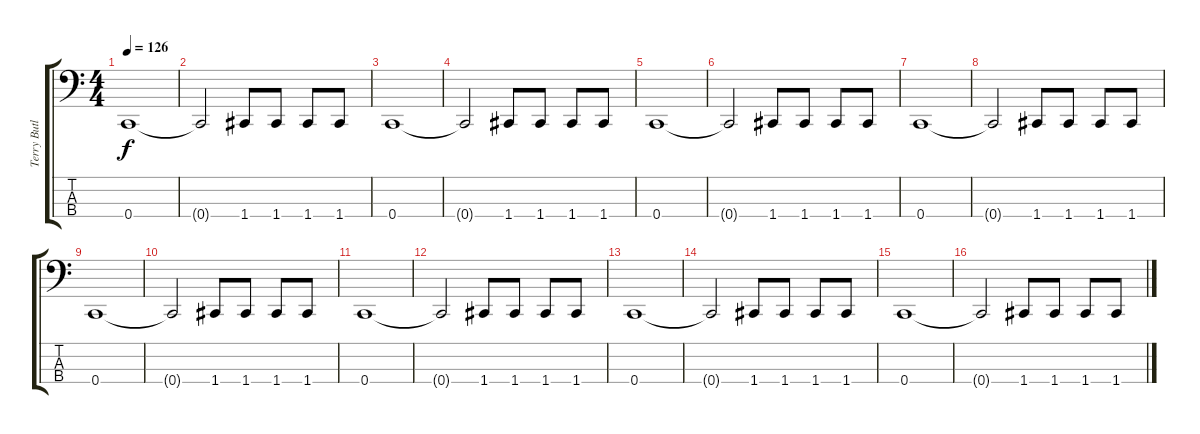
\track ("Terry Butler (Bass)" "Terry Butl") {instrument electricbasspick}
\staff {score tabs}
\tuning (Eb2 Bb1 F1 C1) {hide}
\ts (4 4)
\tempo 126
\clef f4
\ks c
0.4.1{dy f} |
0.4{t}.2 1.4.8 1.4.8 1.4.8 1.4.8 |
0.4.1 |
0.4{t}.2 1.4.8 1.4.8 1.4.8 1.4.8 |
0.4.1 |
0.4{t}.2 1.4.8 1.4.8 1.4.8 1.4.8 |
0.4.1 |
0.4{t}.2 1.4.8 1.4.8 1.4.8 1.4.8 |
0.4.1{volume 12} |
0.4{t}.2 1.4.8 1.4.8 1.4.8 1.4.8 |
0.4.1{volume 10} |
0.4{t}.2 1.4.8{volume 6} 1.4.8 1.4.8 1.4.8 |
0.4.1{volume 5} |
0.4{t}.2{volume 4} 1.4.8 1.4.8 1.4.8 1.4.8 |
0.4.1{volume 3} |
0.4{t}.2{volume 1} 1.4.8 1.4.8 1.4.8 1.4.8
